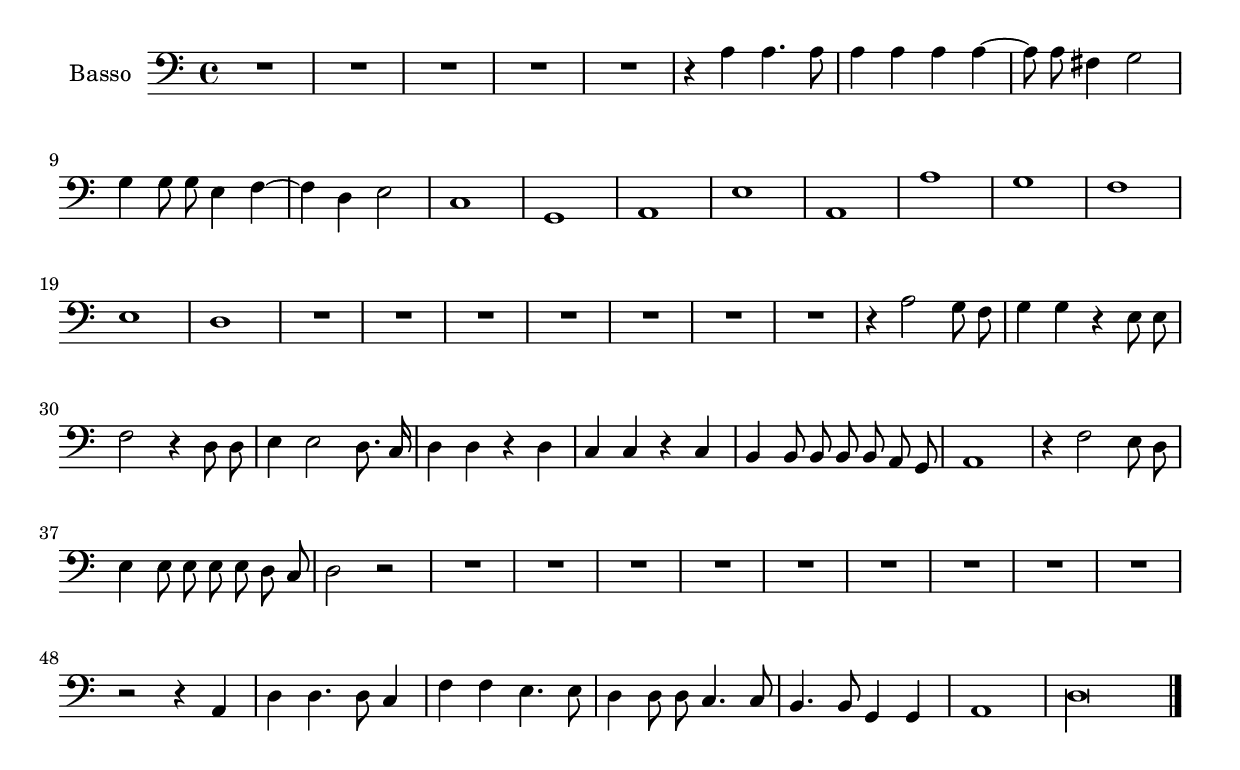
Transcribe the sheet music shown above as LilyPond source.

\new Staff  {
        \set Staff.instrumentName="Basso"
        \set Staff.midiInstrument="oboe"
        \key c \major
        \clef bass
        \relative c' {  
                \context Voice = "melodyBas" {
                        \dynamicUp
                        \autoBeamOff
                        R1*5 |
                        r4 a a4. a8 |
                        a4 a a a~ |
                        a8 a fis4 g2 |
                        g4 g8 g e4 f~ |
                        f d e2 |
                        c1 |
                        g |
                        a |
                        e' |
                        a, |
                        a' |
                        g |
                        f |
                        e |
                        d |
                        R1*7 |
                        r4 a'2 g8 f |
                        g4 g r4 e8 e |
                        f2 r4 d8 d |
                        e4 e2 d8. c16 |
                        d4 d r d |
                        c c r c |
                        b b8 b b b a g |
                        a1 |
                        r4 f'2 e8 d |
                        e4 e8 e e e d c |
                        d2 r |
                        R1*9 |
                        r2 r4 a |
                        d d4. d8 c4 |
                        f f e4. e8 |
                        d4 d8 d c4. c8 |
                        b4. b8 g4 g |
                        a1 |
                        \set Score.measureLength = #(ly:make-moment 4 1)
                        d\longa |
                }

        \bar "|."
        }

}